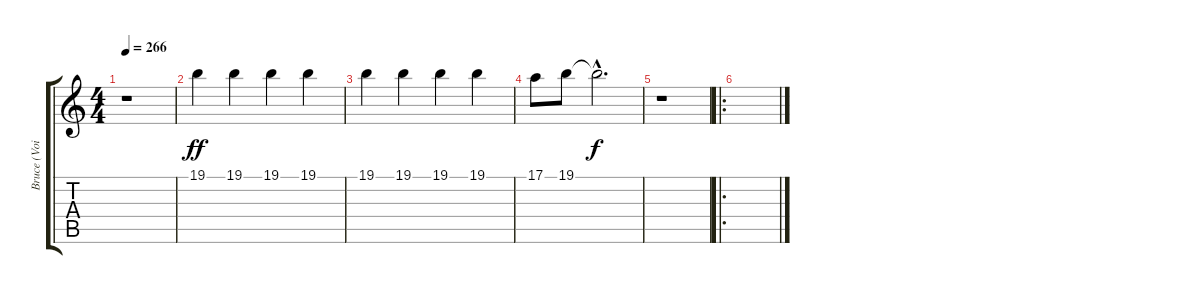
\track ("Bruce (Voice)" "Bruce (Voi") {instrument choiraahs}
\staff {score tabs}
\tuning (E4 B3 G3 D3 A2 E2) {hide}
\ts (4 4)
\tempo 266
\clef g2
\ks c
r.1{dy ff} |
19.1.4 19.1.4 19.1.4 19.1.4 |
19.1.4 19.1.4 19.1.4 19.1.4 |
17.1.8 19.1.8 19.1{hac t}.2{d dy f} |
r.1 |
\ro
